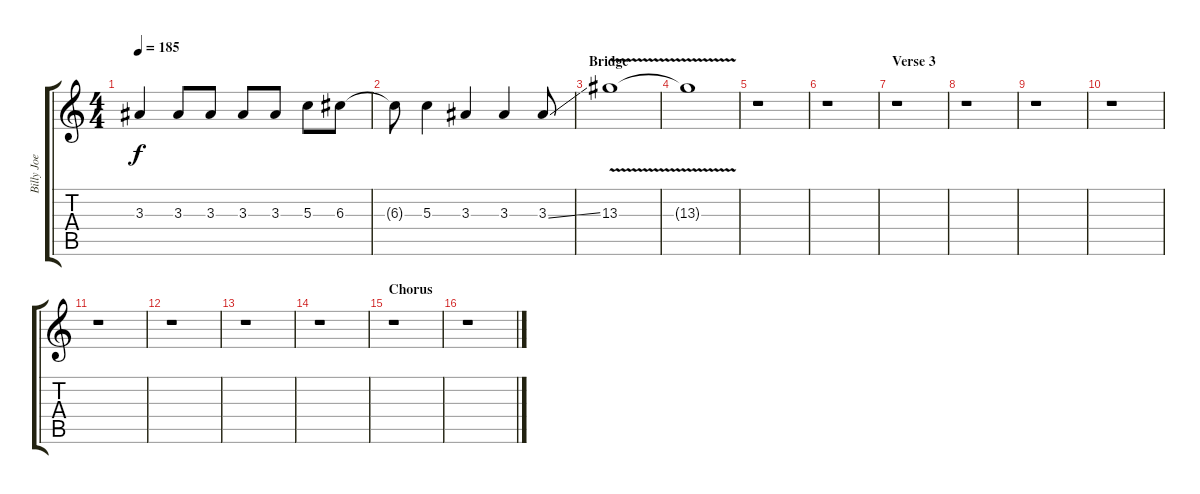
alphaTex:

\track ("Billy Joe 2nd Guitar" "Billy Joe ") {instrument distortionguitar}
\staff {score tabs}
\tuning (E4 B3 G3 D3 A2 E2) {hide}
\ts (4 4)
\tempo 185
\clef g2
\ks c
3.3.4{dy f} 3.3.8 3.3.8 3.3.8 3.3.8 5.3.8 6.3.8 |
6.3{t}.8 5.3.4 3.3.4 3.3.4 3.3{ss}.8 |
\section ("" "Bridge")
13.3{v}.1 |
13.3{v t}.1{volume 4} |
r.1{volume 0} |
r.1 |
\section ("" "Verse 3")
r.1 |
r.1 |
r.1 |
r.1 |
r.1 |
r.1 |
r.1 |
r.1 |
\section ("" "Chorus")
r.1 |
r.1
